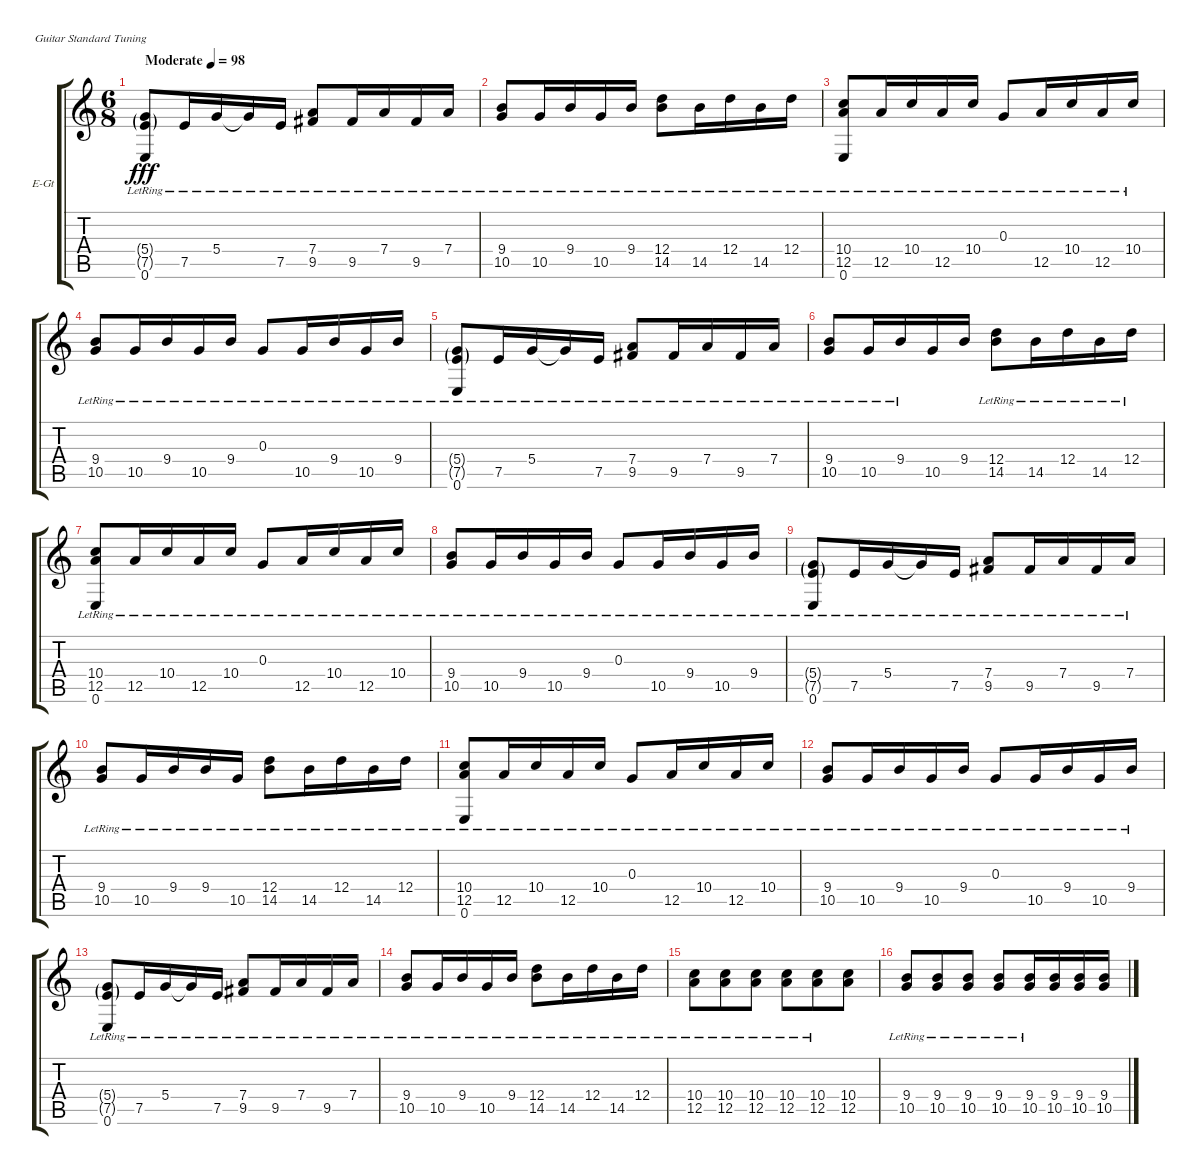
\bracketExtendMode groupsimilarinstruments
\firstSystemTrackNameOrientation horizontal
\otherSystemsTrackNameOrientation horizontal
\track ("Thomas Erak" "E-Gt") {instrument overdrivenguitar}
\staff {score tabs}
\tuning (E4 B3 G3 D3 A2 E2)
\ts (6 8)
\beaming (8 3 3)
\tempo (98 "Moderate")
\clef g2
\ks c
(5.4{g lr} 7.5{g lr} 0.6{lr}).8{dy fff instrument overdrivenguitar} 7.5{lr}.16 5.4{lr}.16 5.4{lr t}.16 7.5{lr}.16 (7.4{lr} 9.5{lr}).8 9.5{lr}.16 7.4{lr}.16 9.5{lr}.16 7.4{lr}.16 |
(9.4{lr} 10.5{lr}).8 10.5{lr}.16 9.4{lr}.16 10.5{lr}.16 9.4{lr}.16 (12.4{lr} 14.5{lr}).8 14.5{lr}.16 12.4{lr}.16 14.5{lr}.16 12.4{lr}.16 |
(10.4{lr} 12.5{lr} 0.6{lr}).8 12.5{lr}.16 10.4{lr}.16 12.5{lr}.16 10.4{lr}.16 0.3{lr}.8 12.5{lr}.16 10.4{lr}.16 12.5{lr}.16 10.4{lr}.16 |
(9.4{lr} 10.5{lr}).8 10.5{lr}.16 9.4{lr}.16 10.5{lr}.16 9.4{lr}.16 0.3{lr}.8 10.5{lr}.16 9.4{lr}.16 10.5{lr}.16 9.4{lr}.16 |
(5.4{g lr} 7.5{g lr} 0.6{lr}).8 7.5{lr}.16 5.4{lr}.16 5.4{lr t}.16 7.5{lr}.16 (7.4{lr} 9.5{lr}).8 9.5{lr}.16 7.4{lr}.16 9.5{lr}.16 7.4{lr}.16 |
(9.4{lr} 10.5{lr}).8 10.5{lr}.16 9.4{lr}.16 10.5.16 9.4.16 (12.4{lr} 14.5{lr}).8 14.5{lr}.16 12.4{lr}.16 14.5{lr}.16 12.4{lr}.16 |
(10.4{lr} 12.5{lr} 0.6{lr}).8 12.5{lr}.16 10.4{lr}.16 12.5{lr}.16 10.4{lr}.16 0.3{lr}.8 12.5{lr}.16 10.4{lr}.16 12.5{lr}.16 10.4{lr}.16 |
(9.4{lr} 10.5{lr}).8 10.5{lr}.16 9.4{lr}.16 10.5{lr}.16 9.4{lr}.16 0.3{lr}.8 10.5{lr}.16 9.4{lr}.16 10.5{lr}.16 9.4{lr}.16 |
(5.4{g lr} 7.5{g lr} 0.6{lr}).8 7.5{lr}.16 5.4{lr}.16 5.4{lr t}.16 7.5{lr}.16 (7.4{lr} 9.5{lr}).8 9.5{lr}.16 7.4{lr}.16 9.5{lr}.16 7.4{lr}.16 |
(9.4{lr} 10.5{lr}).8 10.5{lr}.16 9.4{lr}.16 9.4{lr}.16 10.5{lr}.16 (12.4{lr} 14.5{lr}).8 14.5{lr}.16 12.4{lr}.16 14.5{lr}.16 12.4{lr}.16 |
(10.4{lr} 12.5{lr} 0.6{lr}).8 12.5{lr}.16 10.4{lr}.16 12.5{lr}.16 10.4{lr}.16 0.3{lr}.8 12.5{lr}.16 10.4{lr}.16 12.5{lr}.16 10.4{lr}.16 |
(9.4{lr} 10.5{lr}).8 10.5{lr}.16 9.4{lr}.16 10.5{lr}.16 9.4{lr}.16 0.3{lr}.8 10.5{lr}.16 9.4{lr}.16 10.5{lr}.16 9.4{lr}.16 |
(5.4{g lr} 7.5{g lr} 0.6{lr}).8 7.5{lr}.16 5.4{lr}.16 5.4{lr t}.16 7.5{lr}.16 (7.4{lr} 9.5{lr}).8 9.5{lr}.16 7.4{lr}.16 9.5{lr}.16 7.4{lr}.16 |
(9.4{lr} 10.5{lr}).8 10.5{lr}.16 9.4{lr}.16 10.5{lr}.16 9.4{lr}.16 (12.4{lr} 14.5{lr}).8 14.5{lr}.16 12.4{lr}.16 14.5{lr}.16 12.4{lr}.16 |
(10.4{lr} 12.5{lr}).8 (10.4{lr} 12.5{lr}).8 (10.4{lr} 12.5{lr}).8 (10.4{lr} 12.5{lr}).8 (10.4{lr} 12.5{lr}).8 (10.4 12.5).8 |
(9.4{lr} 10.5{lr}).8 (9.4{lr} 10.5{lr}).8 (9.4{lr} 10.5{lr}).8 (9.4{lr} 10.5{lr}).8 (9.4{lr} 10.5{lr}).16 (9.4 10.5).16 (9.4 10.5).16 (9.4 10.5).16
